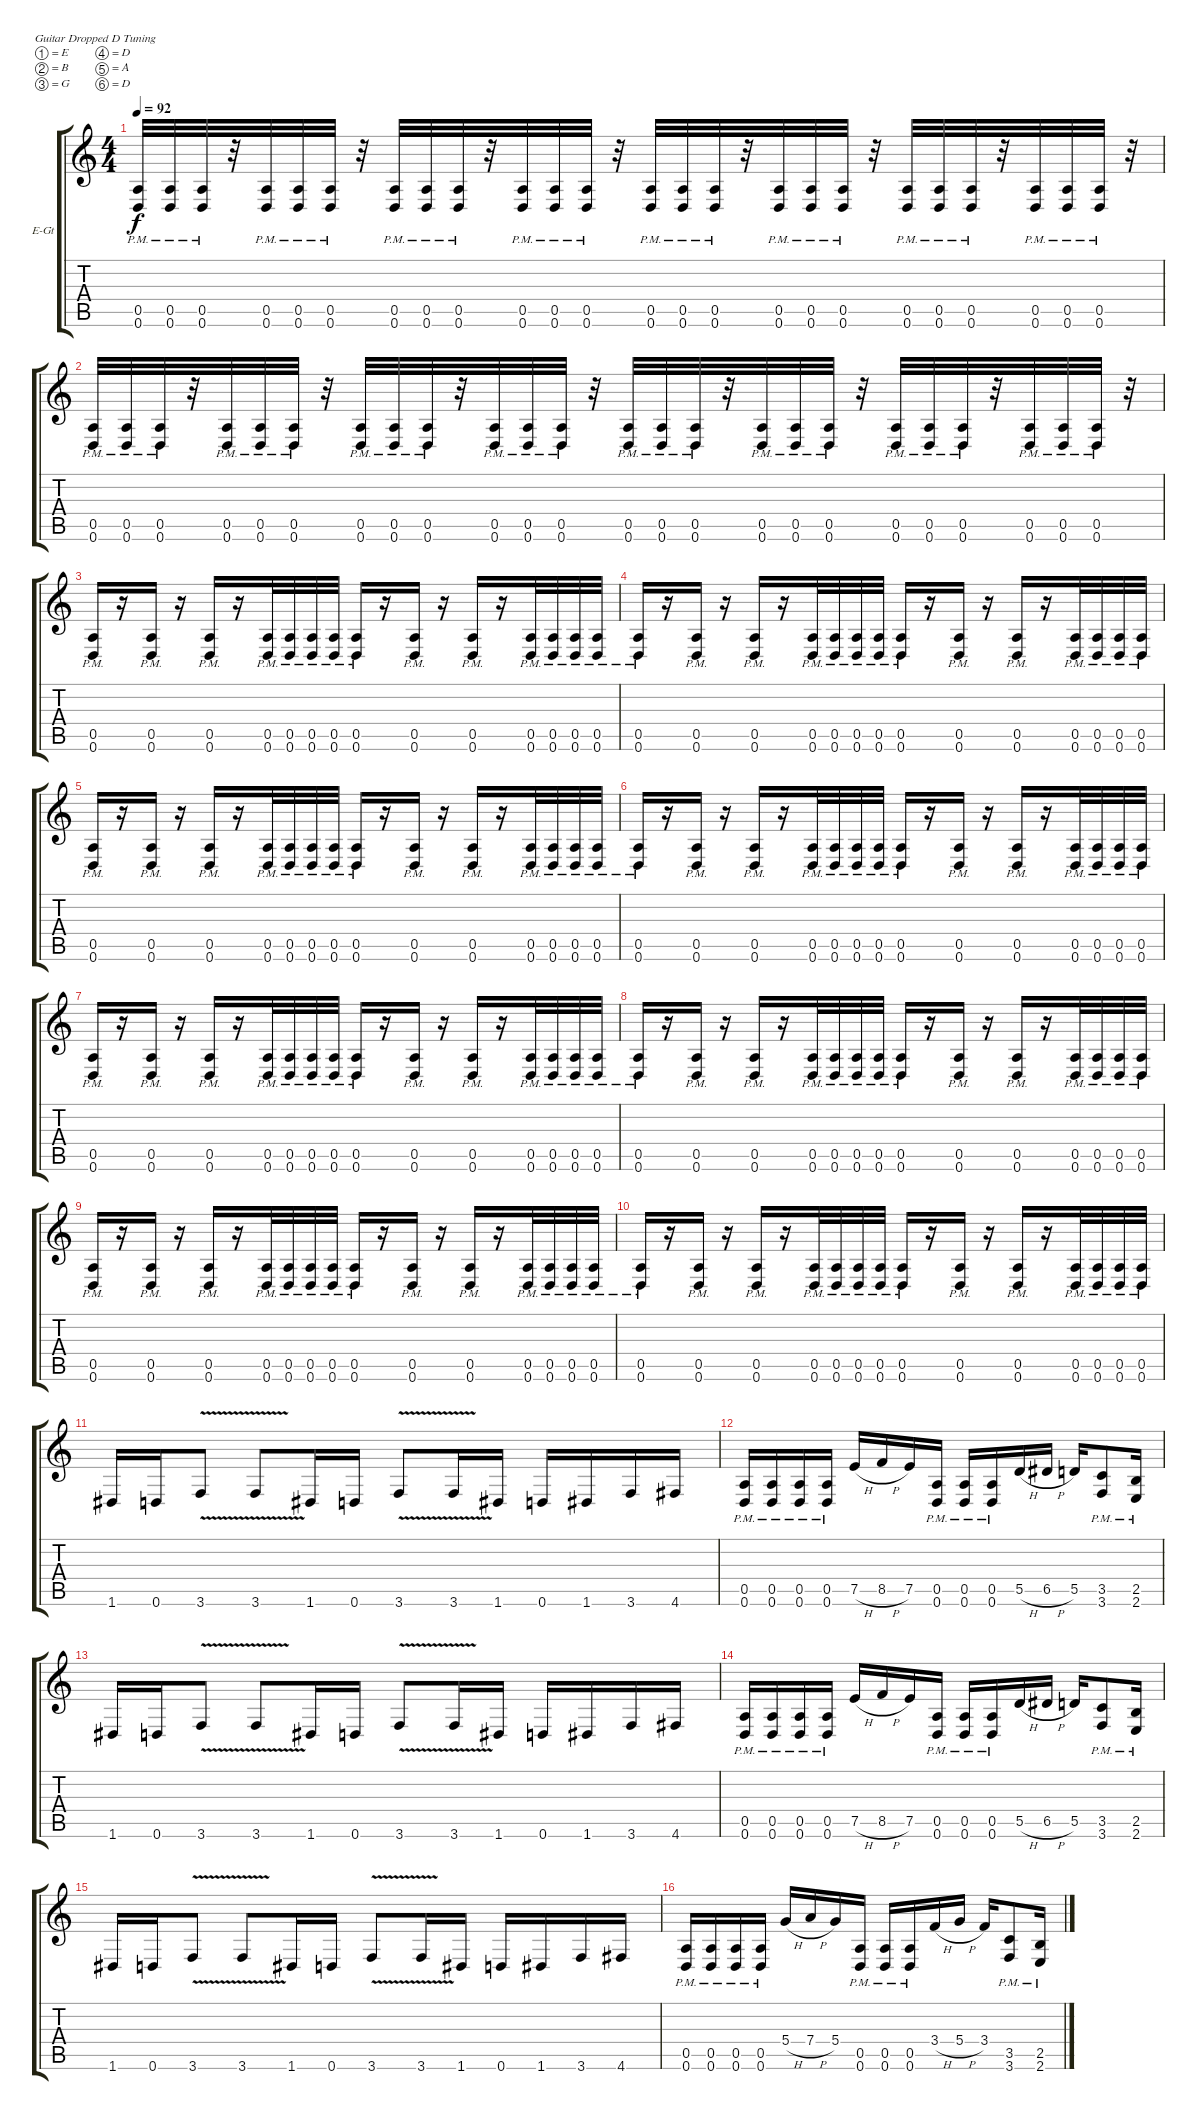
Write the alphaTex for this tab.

\bracketExtendMode groupsimilarinstruments
\firstSystemTrackNameOrientation horizontal
\otherSystemsTrackNameOrientation horizontal
\track ("Will Adler" "E-Gt") {instrument overdrivenguitar}
\staff {score tabs}
\tuning (E4 B3 G3 D3 A2 D2)
\ts (4 4)
\tempo 92
\clef g2
\ks c
(0.6{pm} 0.5{pm}).32{dy f} (0.6{pm} 0.5{pm}).32 (0.6{pm} 0.5{pm}).32 r.32 (0.6{pm} 0.5{pm}).32 (0.6{pm} 0.5{pm}).32 (0.6{pm} 0.5{pm}).32 r.32 (0.6{pm} 0.5{pm}).32 (0.6{pm} 0.5{pm}).32 (0.6{pm} 0.5{pm}).32 r.32 (0.6{pm} 0.5{pm}).32 (0.6{pm} 0.5{pm}).32 (0.6{pm} 0.5{pm}).32 r.32 (0.6{pm} 0.5{pm}).32 (0.6{pm} 0.5{pm}).32 (0.6{pm} 0.5{pm}).32 r.32 (0.6{pm} 0.5{pm}).32 (0.6{pm} 0.5{pm}).32 (0.6{pm} 0.5{pm}).32 r.32 (0.6{pm} 0.5{pm}).32 (0.6{pm} 0.5{pm}).32 (0.6{pm} 0.5{pm}).32 r.32 (0.6{pm} 0.5{pm}).32 (0.6{pm} 0.5{pm}).32 (0.6{pm} 0.5{pm}).32 r.32 |
(0.6{pm} 0.5{pm}).32 (0.6{pm} 0.5{pm}).32 (0.6{pm} 0.5{pm}).32 r.32 (0.6{pm} 0.5{pm}).32 (0.6{pm} 0.5{pm}).32 (0.6{pm} 0.5{pm}).32 r.32 (0.6{pm} 0.5{pm}).32 (0.6{pm} 0.5{pm}).32 (0.6{pm} 0.5{pm}).32 r.32 (0.6{pm} 0.5{pm}).32 (0.6{pm} 0.5{pm}).32 (0.6{pm} 0.5{pm}).32 r.32 (0.6{pm} 0.5{pm}).32 (0.6{pm} 0.5{pm}).32 (0.6{pm} 0.5{pm}).32 r.32 (0.6{pm} 0.5{pm}).32 (0.6{pm} 0.5{pm}).32 (0.6{pm} 0.5{pm}).32 r.32 (0.6{pm} 0.5{pm}).32 (0.6{pm} 0.5{pm}).32 (0.6{pm} 0.5{pm}).32 r.32 (0.6{pm} 0.5{pm}).32 (0.6{pm} 0.5{pm}).32 (0.6{pm} 0.5{pm}).32 r.32 |
(0.5{pm} 0.6{pm}).16 r.16 (0.5{pm} 0.6{pm}).16 r.16 (0.5{pm} 0.6{pm}).16 r.16 (0.5{pm} 0.6{pm}).32 (0.5{pm} 0.6{pm}).32 (0.5{pm} 0.6{pm}).32 (0.5{pm} 0.6{pm}).32 (0.5{pm} 0.6{pm}).16 r.16 (0.5{pm} 0.6{pm}).16 r.16 (0.5{pm} 0.6{pm}).16 r.16 (0.5{pm} 0.6{pm}).32 (0.5{pm} 0.6{pm}).32 (0.5{pm} 0.6{pm}).32 (0.5{pm} 0.6{pm}).32 |
(0.5{pm} 0.6{pm}).16 r.16 (0.5{pm} 0.6{pm}).16 r.16 (0.5{pm} 0.6{pm}).16 r.16 (0.5{pm} 0.6{pm}).32 (0.5{pm} 0.6{pm}).32 (0.5{pm} 0.6{pm}).32 (0.5{pm} 0.6{pm}).32 (0.5{pm} 0.6{pm}).16 r.16 (0.5{pm} 0.6{pm}).16 r.16 (0.5{pm} 0.6{pm}).16 r.16 (0.5{pm} 0.6{pm}).32 (0.5{pm} 0.6{pm}).32 (0.5{pm} 0.6{pm}).32 (0.5{pm} 0.6{pm}).32 |
(0.5{pm} 0.6{pm}).16 r.16 (0.5{pm} 0.6{pm}).16 r.16 (0.5{pm} 0.6{pm}).16 r.16 (0.5{pm} 0.6{pm}).32 (0.5{pm} 0.6{pm}).32 (0.5{pm} 0.6{pm}).32 (0.5{pm} 0.6{pm}).32 (0.5{pm} 0.6{pm}).16 r.16 (0.5{pm} 0.6{pm}).16 r.16 (0.5{pm} 0.6{pm}).16 r.16 (0.5{pm} 0.6{pm}).32 (0.5{pm} 0.6{pm}).32 (0.5{pm} 0.6{pm}).32 (0.5{pm} 0.6{pm}).32 |
(0.5{pm} 0.6{pm}).16 r.16 (0.5{pm} 0.6{pm}).16 r.16 (0.5{pm} 0.6{pm}).16 r.16 (0.5{pm} 0.6{pm}).32 (0.5{pm} 0.6{pm}).32 (0.5{pm} 0.6{pm}).32 (0.5{pm} 0.6{pm}).32 (0.5{pm} 0.6{pm}).16 r.16 (0.5{pm} 0.6{pm}).16 r.16 (0.5{pm} 0.6{pm}).16 r.16 (0.5{pm} 0.6{pm}).32 (0.5{pm} 0.6{pm}).32 (0.5{pm} 0.6{pm}).32 (0.5{pm} 0.6{pm}).32 |
(0.5{pm} 0.6{pm}).16 r.16 (0.5{pm} 0.6{pm}).16 r.16 (0.5{pm} 0.6{pm}).16 r.16 (0.5{pm} 0.6{pm}).32 (0.5{pm} 0.6{pm}).32 (0.5{pm} 0.6{pm}).32 (0.5{pm} 0.6{pm}).32 (0.5{pm} 0.6{pm}).16 r.16 (0.5{pm} 0.6{pm}).16 r.16 (0.5{pm} 0.6{pm}).16 r.16 (0.5{pm} 0.6{pm}).32 (0.5{pm} 0.6{pm}).32 (0.5{pm} 0.6{pm}).32 (0.5{pm} 0.6{pm}).32 |
(0.5{pm} 0.6{pm}).16 r.16 (0.5{pm} 0.6{pm}).16 r.16 (0.5{pm} 0.6{pm}).16 r.16 (0.5{pm} 0.6{pm}).32 (0.5{pm} 0.6{pm}).32 (0.5{pm} 0.6{pm}).32 (0.5{pm} 0.6{pm}).32 (0.5{pm} 0.6{pm}).16 r.16 (0.5{pm} 0.6{pm}).16 r.16 (0.5{pm} 0.6{pm}).16 r.16 (0.5{pm} 0.6{pm}).32 (0.5{pm} 0.6{pm}).32 (0.5{pm} 0.6{pm}).32 (0.5{pm} 0.6{pm}).32 |
(0.5{pm} 0.6{pm}).16 r.16 (0.5{pm} 0.6{pm}).16 r.16 (0.5{pm} 0.6{pm}).16 r.16 (0.5{pm} 0.6{pm}).32 (0.5{pm} 0.6{pm}).32 (0.5{pm} 0.6{pm}).32 (0.5{pm} 0.6{pm}).32 (0.5{pm} 0.6{pm}).16 r.16 (0.5{pm} 0.6{pm}).16 r.16 (0.5{pm} 0.6{pm}).16 r.16 (0.5{pm} 0.6{pm}).32 (0.5{pm} 0.6{pm}).32 (0.5{pm} 0.6{pm}).32 (0.5{pm} 0.6{pm}).32 |
(0.5{pm} 0.6{pm}).16 r.16 (0.5{pm} 0.6{pm}).16 r.16 (0.5{pm} 0.6{pm}).16 r.16 (0.5{pm} 0.6{pm}).32 (0.5{pm} 0.6{pm}).32 (0.5{pm} 0.6{pm}).32 (0.5{pm} 0.6{pm}).32 (0.5{pm} 0.6{pm}).16 r.16 (0.5{pm} 0.6{pm}).16 r.16 (0.5{pm} 0.6{pm}).16 r.16 (0.5{pm} 0.6{pm}).32 (0.5{pm} 0.6{pm}).32 (0.5{pm} 0.6{pm}).32 (0.5{pm} 0.6{pm}).32 |
1.6.16 0.6.16 3.6{v}.8 3.6{v}.8 1.6.16 0.6.16 3.6{v}.8 3.6{v}.16 1.6.16 0.6.16 1.6.16 3.6.16 4.6.16 |
(0.6{pm} 0.5{pm}).16 (0.6{pm} 0.5{pm}).16 (0.6{pm} 0.5{pm}).16 (0.6{pm} 0.5{pm}).16 7.5{h}.16 8.5{h}.16 7.5.16 (0.6{pm} 0.5{pm}).16 (0.6{pm} 0.5{pm}).16 (0.6{pm} 0.5{pm}).16 5.5{h}.16 6.5{h}.16 5.5.16 (3.6{pm} 3.5{pm}).8 (2.6{pm} 2.5{pm}).16 |
1.6.16 0.6.16 3.6{v}.8 3.6{v}.8 1.6.16 0.6.16 3.6{v}.8 3.6{v}.16 1.6.16 0.6.16 1.6.16 3.6.16 4.6.16 |
(0.6{pm} 0.5{pm}).16 (0.6{pm} 0.5{pm}).16 (0.6{pm} 0.5{pm}).16 (0.6{pm} 0.5{pm}).16 7.5{h}.16 8.5{h}.16 7.5.16 (0.6{pm} 0.5{pm}).16 (0.6{pm} 0.5{pm}).16 (0.6{pm} 0.5{pm}).16 5.5{h}.16 6.5{h}.16 5.5.16 (3.6{pm} 3.5{pm}).8 (2.6{pm} 2.5{pm}).16 |
1.6.16 0.6.16 3.6{v}.8 3.6{v}.8 1.6.16 0.6.16 3.6{v}.8 3.6{v}.16 1.6.16 0.6.16 1.6.16 3.6.16 4.6.16 |
(0.6{pm} 0.5{pm}).16 (0.6{pm} 0.5{pm}).16 (0.6{pm} 0.5{pm}).16 (0.6{pm} 0.5{pm}).16 5.4{h}.16 7.4{h}.16 5.4.16 (0.6{pm} 0.5{pm}).16 (0.6{pm} 0.5{pm}).16 (0.6{pm} 0.5{pm}).16 3.4{h}.16 5.4{h}.16 3.4.16 (3.6{pm} 3.5{pm}).8 (2.6{pm} 2.5{pm}).16
